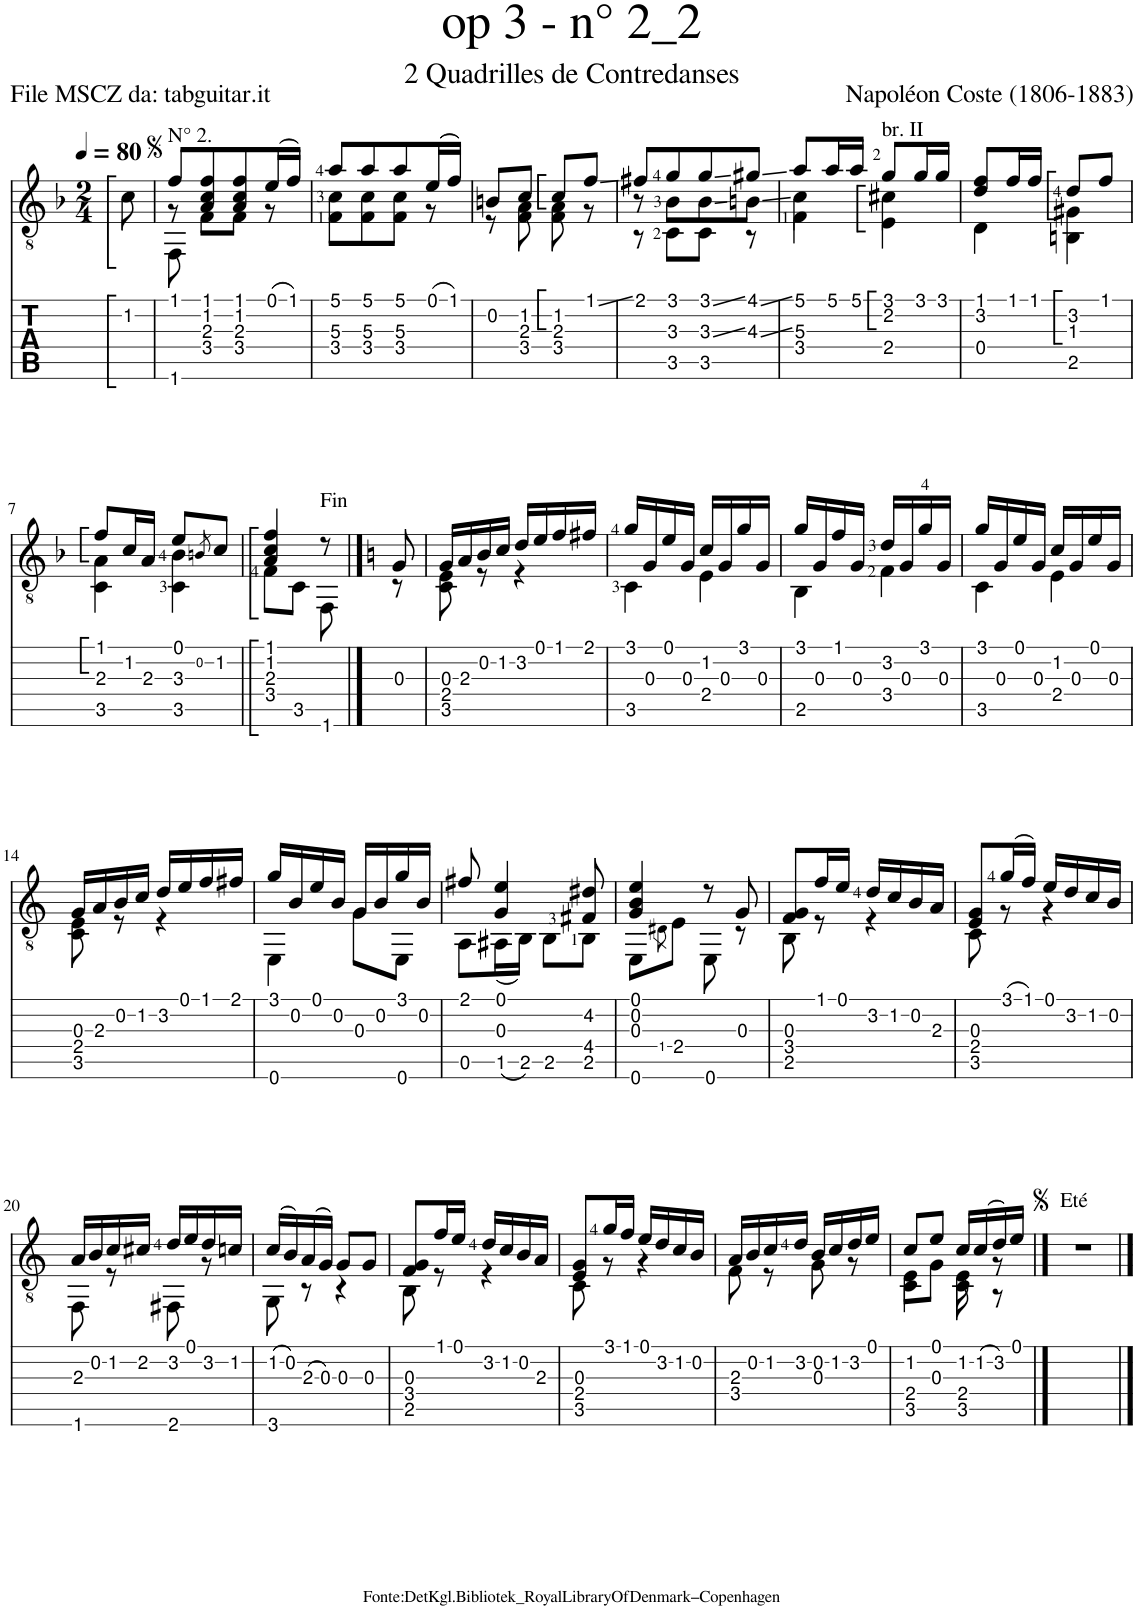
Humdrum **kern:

**kern	**kern
*part1	*part1
*staff2	*staff1
*I"Guitar	*
*I'Guit.	*
*stria6	*
*	*clefGv2
*k[b-]	*k[b-]
*M2/4	*M2/4
*MM80	*MM80
=	=
8c::	8c::\
=1	=1
*^	*^
*	*^	*	*^
!	!	!	!LO:TX:a:t=N° 2.	!	!
8fL	8r	8FF	8f/L	8r	8FF\
8A\ 8c\ 8f\J	8F	4.ryy	8A/ 8c/ 8f/	8F\L	4.ryy
8A\ 8c\ 8f\L	8F	.	8A/ 8c/ 8f/	8F\J	.
16eL	8r	.	(16e/L	8r	.
16fJJ	.	.	16f/JJ)	.	.
*	*v	*v	*	*	*
*	*	*	*v	*v
=2	=2	=2	=2
8aL	8F\ 8c\L	8a/L	8F\ 8c\L
8aJ	8F\ 8c\J	8a/	8F\ 8c\
8aL	8F 8c	8a/	8F\ 8c\J
16eL	8r	(16e/L	8r
16fJJ	.	16f/JJ)	.
=3	=3	=3	=3
8BL	8r	8Bn/L	8r
8cJ	8F 8A	8c/J	8F\ 8A\
8c::L	8F 8A	8c::/L	8F\ 8A\
8fJ	8r	8f/J	8r
=4	=4	=4	=4
*	*^	*	*^
8f#L	8r	8r	8f#X/L	8r	8r
8gJ	8B-	8C	8g/	8B-\L	8C\L
8gL	8B-L	8C	8g/	8B-\	8C\J
8g#J	8BJ	8r	8g#X/J	8Bn\J	8r
=5	=5	=5	=5	=5	=5
8aL	4c	4F	8a/L	4c\	4F\
16aL	.	.	16a/L	.	.
16aJJ	.	.	16a/JJ	.	.
!	!	!	!LO:TX:a:t=br. II	!	!
8gL	4c#::	4E	8g/L	4c#X::\	4E\
16gL	.	.	16g/L	.	.
16gJJ	.	.	16g/JJ	.	.
*	*v	*v	*	*	*
*	*	*	*v	*v
=6	=6	=6	=6
8d\ 8f\L	4D	8d/ 8f/L	4D\
16fL	.	16f/L	.
16fJJ	.	16f/JJ	.
8dL	4BB:: 4G#::	8d/L	4BBn\:: 4G#X\::
8fJ	.	8f/J	.
!!LO:LB:g=z	!!
=7	=7	=7	=7
8f::L	4C 4A	8f::/L	4C\ 4A\
16cL	.	16c/L	.
16AJJ	.	16A/JJ	.
8eL	4C 4B-	8e/L	4C\ 4B-\
qB	.	8qBn/	.
8cJ	.	8c/J	.
=8	=8	=8	=8
4A:: 4c:: 4f::	8FL	4A/:: 4c/:: 4f/::	8F\L
.	8CJ	.	8C\J
!	!	!LO:TX:a:t=Fin	!
8r	8FFJ	8r	8FF\
==9	==9	==9	==9
*k[]	*	*k[]	*
8G	8r	8G/	8r
=10	=10	=10	=10
16GLL	8C 8E	16G/LL	8C\ 8E\
16AJ	.	16A/	.
16BL	8r	16B/	8r
16cJJ	.	16c/JJ	.
16dLL	4r	16d/LL	4r
16eJ	.	16e/	.
16fL	.	16f/	.
16f#JJ	.	16f#X/JJ	.
=11	=11	=11	=11
16gLL	4C	16g/LL	4C\
16GJ	.	16G/	.
16eL	.	16e/	.
16GJJ	.	16G/JJ	.
16cLL	4E	16c/LL	4E\
16GJ	.	16G/	.
16gL	.	16g/	.
16GJJ	.	16G/JJ	.
=12	=12	=12	=12
16gLL	4BB	16g/LL	4BB\
16GJ	.	16G/	.
16fL	.	16f/	.
16GJJ	.	16G/JJ	.
16dLL	4F	16d/LL	4F\
16GJ	.	16G/	.
16gL	.	16g/	.
16GJJ	.	16G/JJ	.
=13	=13	=13	=13
16gLL	4C	16g/LL	4C\
16GJ	.	16G/	.
16eL	.	16e/	.
16GJJ	.	16G/JJ	.
16cLL	4E	16c/LL	4E\
16GJ	.	16G/	.
16eL	.	16e/	.
16GJJ	.	16G/JJ	.
!!LO:LB:g=z	!!
=14	=14	=14	=14
16GLL	8C 8E	16G/LL	8C\ 8E\
16AJ	.	16A/	.
16BL	8r	16B/	8r
16cJJ	.	16c/JJ	.
16dLL	4r	16d/LL	4r
16eJ	.	16e/	.
16fL	.	16f/	.
16f#JJ	.	16f#X/JJ	.
=15	=15	=15	=15
16gLL	4EE	16g/LL	4EE\
16BJ	.	16B/	.
16eL	.	16e/	.
16BJJ	.	16B/JJ	.
16GLL	8GL	16G/LL	8G\L
16BJ	.	16B/	.
16gL	8EEJ	16g/	8EE\J
16BJJ	.	16B/JJ	.
=16	=16	=16	=16
8f#	8AAL	8f#X/	8AA\L
4G 4e	16AA#L	4G/ 4e/	(16AA#X\L
.	16BBJJ	.	16BB\JJ)
.	8BBL	.	8BB\L
8F# 8d#	8BBJ	8F#X/ 8d#X/	8BB\J
=17	=17	=17	=17
4G 4B 4e	8EEL	4G/ 4B/ 4e/	8EE\L
.	qD#	.	8qD#X\
.	8EJ	.	8E\J
8r	8EE	8r	8EE\
8G	8r	8G/	8r
=18	=18	=18	=18
8F\ 8G\L	8BB	8F/ 8G/L	8BB\
16fL	8r	16f/L	8r
16eJJ	.	16e/JJ	.
16dLL	4r	16d/LL	4r
16cJ	.	16c/	.
16BL	.	16B/	.
16AJJ	.	16A/JJ	.
=19	=19	=19	=19
8E\ 8G\L	8C	8E/ 8G/L	8C\
16gL	8r	(16g/L	8r
16fJJ	.	16f/JJ)	.
16eLL	4r	16e/LL	4r
16dJ	.	16d/	.
16cL	.	16c/	.
16BJJ	.	16B/JJ	.
!!LO:LB:g=z	!!
=20	=20	=20	=20
16ALL	8FF	16A/LL	8FF\
16BJ	.	16B/	.
16cL	8r	16c/	8r
16c#JJ	.	16c#X/JJ	.
16dLL	8FF#	16d/LL	8FF#X\
16eJ	.	16e/	.
16dL	8r	16d/	8r
16cJJ	.	16cn/JJ	.
=21	=21	=21	=21
16cLL	8GG	(16c/LL	8GG\
16BJ	.	16B/)	.
16AL	8r	(16A/	8r
16GJJ	.	16G/JJ)	.
8GL	4r	8G/L	4r
8GJ	.	8G/J	.
=22	=22	=22	=22
8F\ 8G\L	8BB	8F/ 8G/L	8BB\
16fL	8r	16f/L	8r
16eJJ	.	16e/JJ	.
16dLL	4r	16d/LL	4r
16cJ	.	16c/	.
16BL	.	16B/	.
16AJJ	.	16A/JJ	.
=23	=23	=23	=23
8E\ 8G\L	8C	8E/ 8G/L	8C\
16gL	8r	16g/L	8r
16fJJ	.	16f/JJ	.
16eLL	4r	16e/LL	4r
16dJ	.	16d/	.
16cL	.	16c/	.
16BJJ	.	16B/JJ	.
=24	=24	=24	=24
16ALL	8F	16A/LL	8F\
16BJ	.	16B/	.
16cL	8r	16c/	8r
16dJJ	.	16d/JJ	.
16BLL	8G	16B/LL	8G\
16cJ	.	16c/	.
16dL	8r	16d/	8r
16eJJ	.	16e/JJ	.
=25	=25	=25	=25
*	*^	*	*^
8cL	8EL	4C	8c/L	8E\L	4C\
8eJ	8GJ	.	8e/J	8G\J	.
16cLL	8E	8C	16c/LL	8E\	8C\
16cJ	.	.	(16c/	.	.
16dL	8r	8r	16d/)	8r	8r
16eJJ	.	.	16e/JJ	.	.
*v	*v	*v	*	*	*
*	*v	*v	*v
==26	==26
!	!LO:TX:a:t=Eté
2r	2r
==	==
*-	*-
